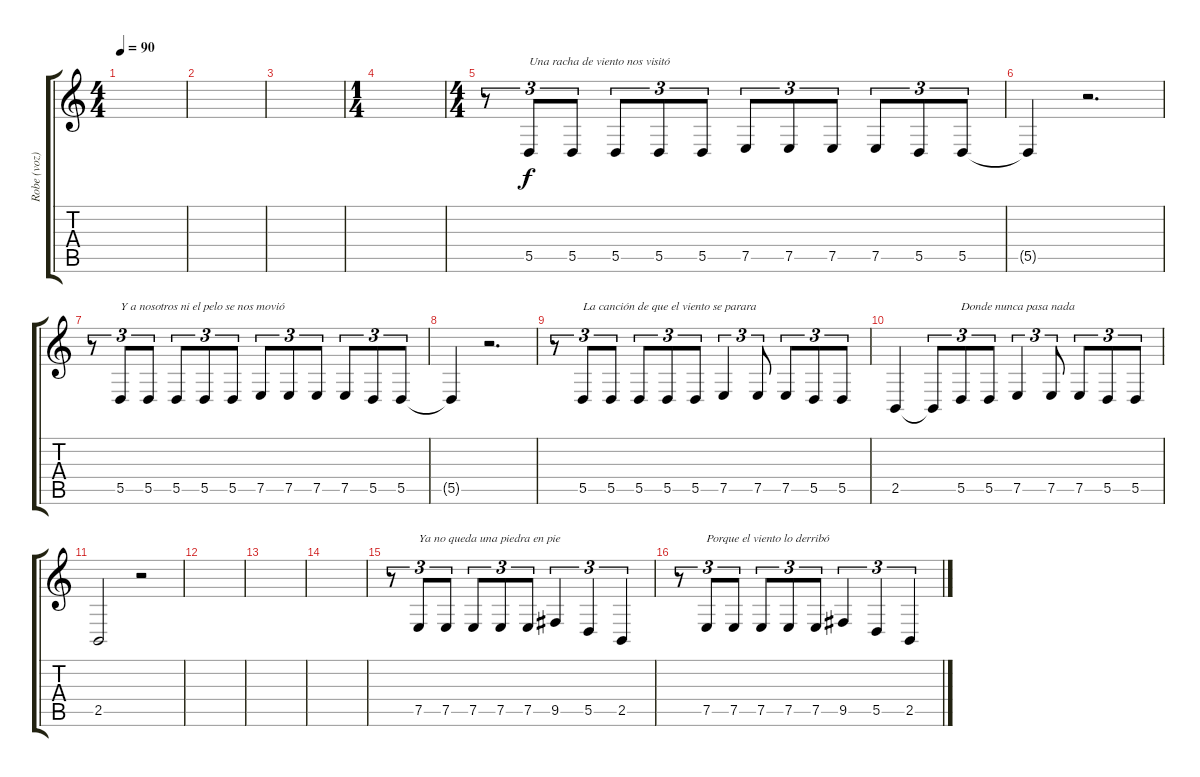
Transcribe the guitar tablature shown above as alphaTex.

\track ("Robe (voz)" "Robe (voz)") {instrument cello}
\staff {score tabs}
\tuning (E4 B3 G3 D3 A2 E2) {hide}
\ts (4 4)
\tempo 90
\clef g2
\ks c
|
|
|
\ts (1 4)
|
\ts (4 4)
r.8{tu (3 2)} 5.5.8{tu (3 2) txt "Una racha de viento nos visitó"} 5.5.8{tu (3 2)} 5.5.8{tu (3 2)} 5.5.8{tu (3 2)} 5.5.8{tu (3 2)} 7.5.8{tu (3 2)} 7.5.8{tu (3 2)} 7.5.8{tu (3 2)} 7.5.8{tu (3 2)} 5.5.8{tu (3 2)} 5.5.8{tu (3 2)} |
5.5{t}.4 r.2{d} |
r.8{tu (3 2)} 5.5.8{tu (3 2) txt "Y a nosotros ni el pelo se nos movió"} 5.5.8{tu (3 2)} 5.5.8{tu (3 2)} 5.5.8{tu (3 2)} 5.5.8{tu (3 2)} 7.5.8{tu (3 2)} 7.5.8{tu (3 2)} 7.5.8{tu (3 2)} 7.5.8{tu (3 2)} 5.5.8{tu (3 2)} 5.5.8{tu (3 2)} |
5.5{t}.4 r.2{d} |
r.8{tu (3 2)} 5.5.8{tu (3 2) txt "La canción de que el viento se parara"} 5.5.8{tu (3 2)} 5.5.8{tu (3 2)} 5.5.8{tu (3 2)} 5.5.8{tu (3 2)} 7.5.4{tu (3 2)} 7.5.8{tu (3 2)} 7.5.8{tu (3 2)} 5.5.8{tu (3 2)} 5.5.8{tu (3 2)} |
2.5.4 2.5{t}.8{tu (3 2)} 5.5.8{tu (3 2) txt "Donde nunca pasa nada"} 5.5.8{tu (3 2)} 7.5.4{tu (3 2)} 7.5.8{tu (3 2)} 7.5.8{tu (3 2)} 5.5.8{tu (3 2)} 5.5.8{tu (3 2)} |
2.5.2 r.2 |
|
|
|
r.8{tu (3 2)} 7.5.8{tu (3 2) txt "Ya no queda una piedra en pie"} 7.5.8{tu (3 2)} 7.5.8{tu (3 2)} 7.5.8{tu (3 2)} 7.5.8{tu (3 2)} 9.5.4{tu (3 2)} 5.5.4{tu (3 2)} 2.5.4{tu (3 2)} |
r.8{tu (3 2)} 7.5.8{tu (3 2) txt "Porque el viento lo derribó"} 7.5.8{tu (3 2)} 7.5.8{tu (3 2)} 7.5.8{tu (3 2)} 7.5.8{tu (3 2)} 9.5.4{tu (3 2)} 5.5.4{tu (3 2)} 2.5.4{tu (3 2)}
